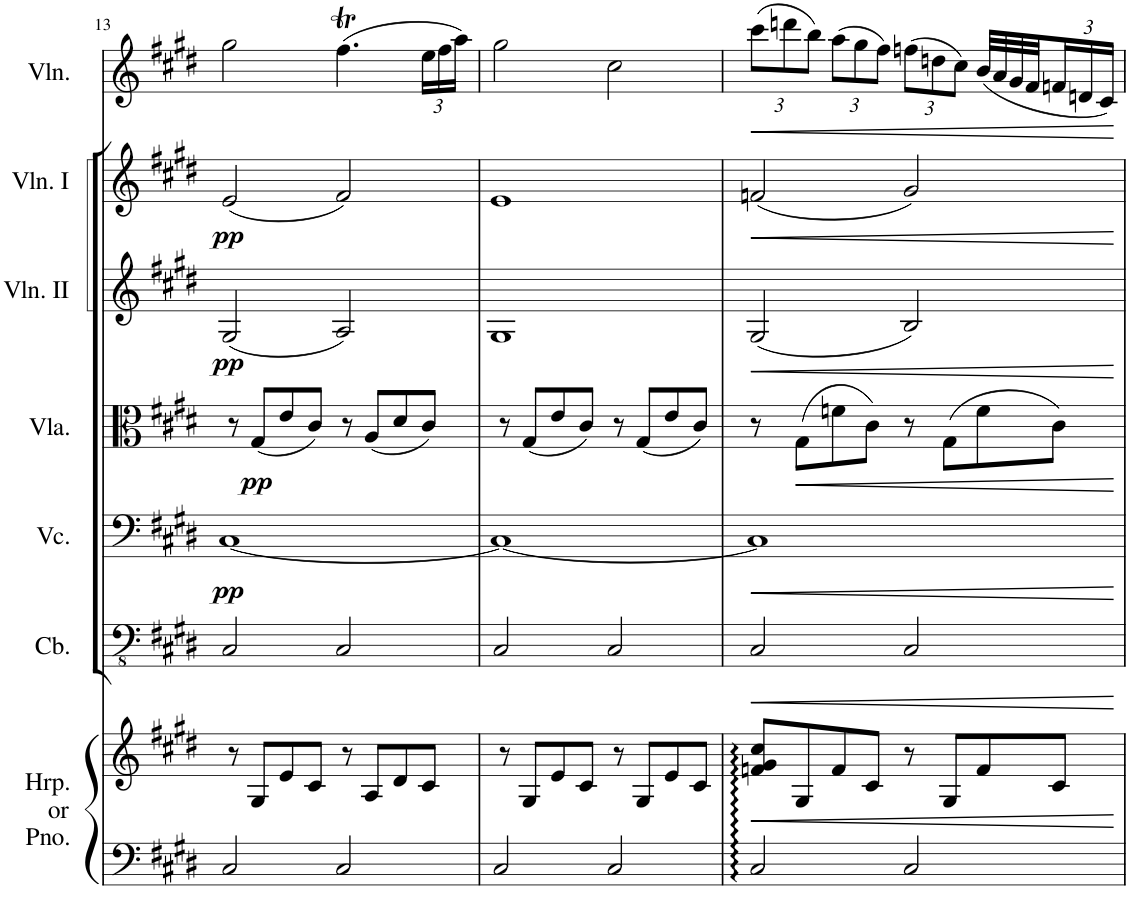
**kern	**kern	**dynam	**kern	**dynam	**kern	**dynam	**kern	**dynam	**kern	**dynam	**kern	**dynam	**kern	**dynam
*part7	*part7	*part7	*part6	*part6	*part5	*part5	*part4	*part4	*part3	*part3	*part2	*part2	*part1	*part1
*staff8	*staff7	*staff7/8	*staff6	*staff6	*staff5	*staff5	*staff4	*staff4	*staff3	*staff3	*staff2	*staff2	*staff1	*staff1
*I"Harp or Piano	*	*	*I"Contrabass	*	*I"Violoncello	*	*I"Viola	*	*I"Violin II	*	*I"Violin I	*	*I"Violin	*
*I'Hrp. or Pno.	*	*	*I'Cb.	*	*I'Vc.	*	*I'Vla.	*	*I'Vln. II	*	*I'Vln. I	*	*I'Vln.	*
!!LO:PB:g=z
*clefF4	*clefG2	*	*clefFv4	*	*clefF4	*	*clefC3	*	*clefG2	*	*clefG2	*	*clefG2	*
*k[f#c#g#d#]	*k[f#c#g#d#]	*	*k[f#c#g#d#]	*	*k[f#c#g#d#]	*	*k[f#c#g#d#]	*	*k[f#c#g#d#]	*	*k[f#c#g#d#]	*	*k[f#c#g#d#]	*
*M4/4	*M4/4	*	*M4/4	*	*M4/4	*	*M4/4	*	*M4/4	*	*M4/4	*	*M4/4	*
=13	=13	=13	=13	=13	=13	=13	=13	=13	=13	=13	=13	=13	=13	=13
!	!	!	!	!	!	!LO:DY:b	!	!	!	!LO:DY:b	!	!LO:DY:b	!	!
2C#/	8r	.	2CC#/	.	[1C#	pp	8r	.	(2G#/	pp	(2e/	pp	2gg#\	.
!	!	!	!	!	!	!	!	!LO:DY:b	!	!	!	!	!	!
.	8G#/L	.	.	.	.	.	(8G#/L	pp	.	.	.	.	.	.
.	8e/	.	.	.	.	.	8e/	.	.	.	.	.	.	.
.	8c#/J	.	.	.	.	.	8c#/J)	.	.	.	.	.	.	.
2C#/	8r	.	2CC#/	.	.	.	8r	.	2A/)	.	2f#/)	.	(4.ff#T\	.
.	8A/L	.	.	.	.	.	(8A/L	.	.	.	.	.	.	.
.	8d#/	.	.	.	.	.	8d#/	.	.	.	.	.	.	.
*	*	*	*	*	*	*	*	*	*	*	*	*	*Xbrackettup	*
.	8c#/J	.	.	.	.	.	8c#/J)	.	.	.	.	.	24ee\LL	.
.	.	.	.	.	.	.	.	.	.	.	.	.	24ff#\	.
.	.	.	.	.	.	.	.	.	.	.	.	.	24aa\JJ)	.
=14	=14	=14	=14	=14	=14	=14	=14	=14	=14	=14	=14	=14	=14	=14
2C#/	8r	.	2CC#/	.	1C#_	.	8r	.	1G#	.	1e	.	2gg#\	.
.	8G#/L	.	.	.	.	.	(8G#/L	.	.	.	.	.	.	.
.	8e/	.	.	.	.	.	8e/	.	.	.	.	.	.	.
.	8c#/J	.	.	.	.	.	8c#/J)	.	.	.	.	.	.	.
2C#/	8r	.	2CC#/	.	.	.	8r	.	.	.	.	.	2cc#\	.
.	8G#/L	.	.	.	.	.	(8G#/L	.	.	.	.	.	.	.
.	8e/	.	.	.	.	.	8e/	.	.	.	.	.	.	.
.	8c#/J	.	.	.	.	.	8c#/J)	.	.	.	.	.	.	.
=15	=15	=15	=15	=15	=15	=15	=15	=15	=15	=15	=15	=15	=15	=15
!	!	!LO:HP:b	!	!LO:HP:b	!	!LO:HP:b	!	!	!	!LO:HP:b	!	!LO:HP:b	!	!LO:HP:b
2C#/	8fn/ 8g#/ 8cc#/L	<	2CC#/	<	1C#]	<	8r	.	(2G#/	<	(2fn/	<	(12ccc#\L	<
.	.	.	.	.	.	.	.	.	.	.	.	.	12dddn\	.
!	!	!	!	!	!	!	!	!LO:HP:b	!	!	!	!	!	!
.	8G#/	.	.	.	.	.	(8G#\L	<	.	.	.	.	.	.
.	.	.	.	.	.	.	.	.	.	.	.	.	12bb\J)	.
.	8f/	.	.	.	.	.	8fn\	.	.	.	.	.	(12aa\L	.
.	.	.	.	.	.	.	.	.	.	.	.	.	12gg#\	.
.	8c#/J	.	.	.	.	.	8c#\J)	.	.	.	.	.	.	.
.	.	.	.	.	.	.	.	.	.	.	.	.	12ff#\J)	.
2C#/	8r	.	2CC#/	.	.	.	8r	.	2B/)	.	2g#/)	.	(12ffn\L	.
.	.	.	.	.	.	.	.	.	.	.	.	.	12ddn\	.
.	8G#/L	.	.	.	.	.	(8G#\L	.	.	.	.	.	.	.
.	.	.	.	.	.	.	.	.	.	.	.	.	12cc#\J)	.
.	8f/	.	.	.	.	.	8f\	.	.	.	.	.	(32b/LLL	.
.	.	.	.	.	.	.	.	.	.	.	.	.	32a/	.
.	.	.	.	.	.	.	.	.	.	.	.	.	32g#/	.
.	.	.	.	.	.	.	.	.	.	.	.	.	32f#/J	.
.	8c#/J	.	.	.	.	.	8c#\J)	.	.	.	.	.	24fn/	.
.	.	.	.	.	.	.	.	.	.	.	.	.	24dn/	.
.	.	.	.	.	.	.	.	.	.	.	.	.	24c#/JJ)	.
.	.	[	.	[	.	[	.	[	.	[	.	[	.	[
=	=	=	=	=	=	=	=	=	=	=	=	=	=	=
*-	*-	*-	*-	*-	*-	*-	*-	*-	*-	*-	*-	*-	*-	*-
